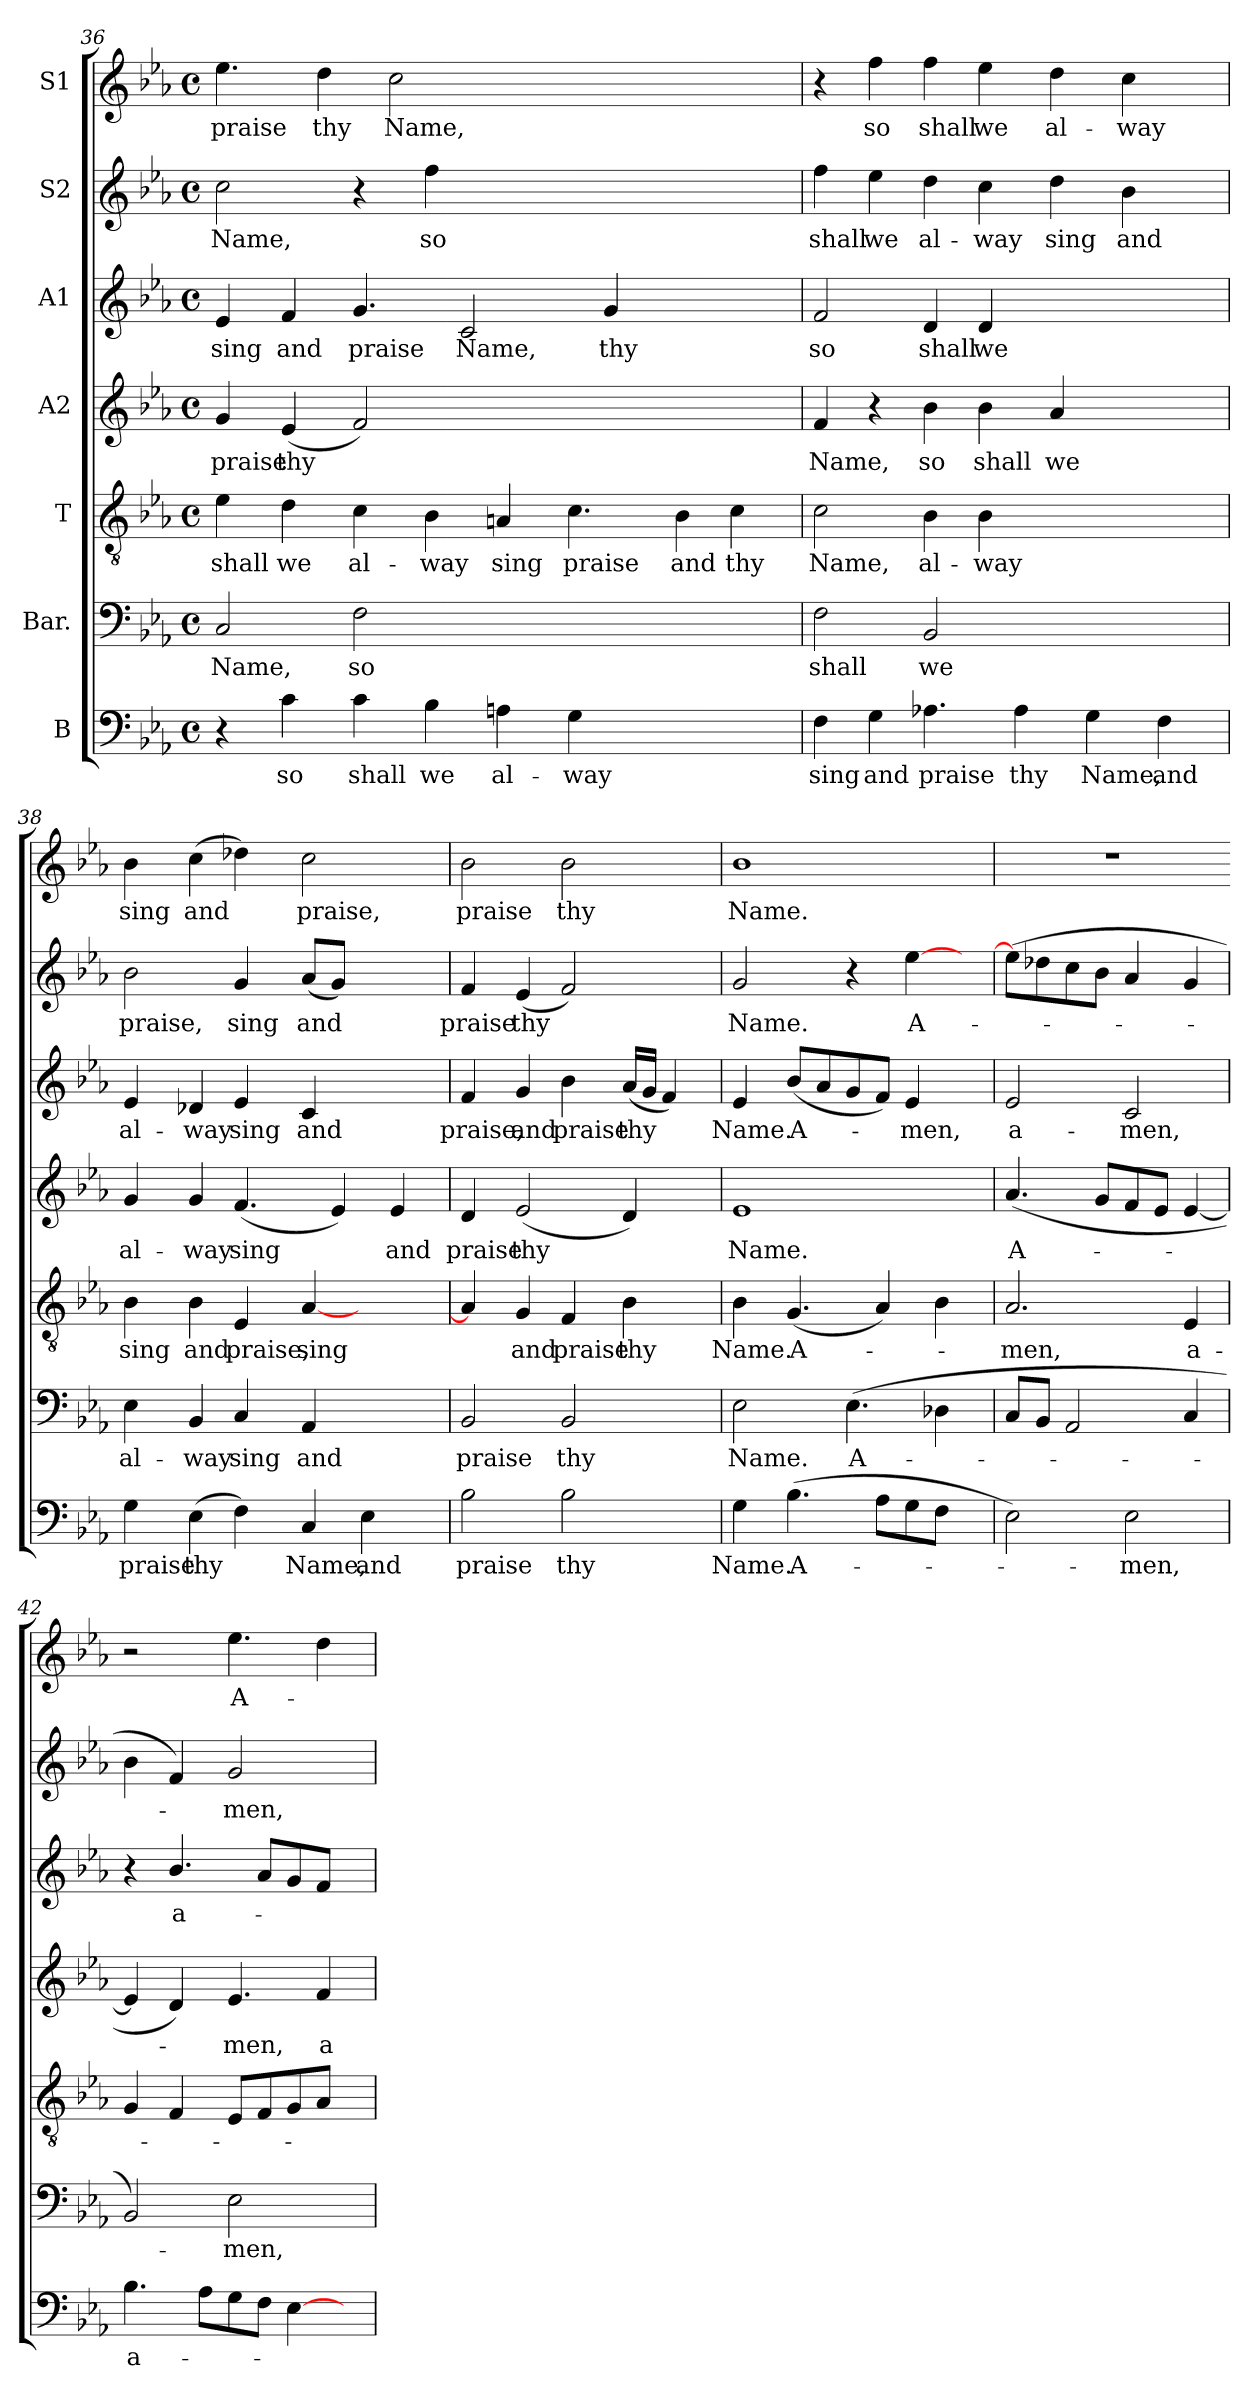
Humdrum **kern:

**kern	**text	**kern	**text	**kern	**text	**kern	**text	**kern	**text	**kern	**text	**kern	**text
*part7	*part7	*part6	*part6	*part5	*part5	*part4	*part4	*part3	*part3	*part2	*part2	*part1	*part1
*staff7	*staff7	*staff6	*staff6	*staff5	*staff5	*staff4	*staff4	*staff3	*staff3	*staff2	*staff2	*staff1	*staff1
*I"B	*	*I"Bar.	*	*I"T	*	*I"A2	*	*I"A1	*	*I"S2	*	*I"S1	*
!!LO:PB:g=z
*clefF4	*	*clefF4	*	*clefGv2	*	*clefG2	*	*clefG2	*	*clefG2	*	*clefG2	*
*k[b-e-a-]	*	*k[b-e-a-]	*	*k[b-e-a-]	*	*k[b-e-a-]	*	*k[b-e-a-]	*	*k[b-e-a-]	*	*k[b-e-a-]	*
*E-:	*	*E-:	*	*E-:	*	*E-:	*	*E-:	*	*E-:	*	*E-:	*
*M4/4	*	*M4/4	*	*M4/4	*	*M4/4	*	*M4/4	*	*M4/4	*	*M4/4	*
*met(c)	*	*met(c)	*	*met(c)	*	*met(c)	*	*met(c)	*	*met(c)	*	*met(c)	*
=36	=36	=36	=36	=36	=36	=36	=36	=36	=36	=36	=36	=36	=36
!	!	!	!LO:LY:b:cj	!	!LO:LY:b:cj	!	!LO:LY:b:cj	!	!LO:LY:b:cj	!	!LO:LY:b:cj	!	!LO:LY:b:cj
4r	.	2C/	Name,	4e-\	shall	4g/	praise	4e-/	sing	2cc\	Name,	4.ee-\	praise
!	!LO:LY:b:cj	!	!	!	!LO:LY:b:cj	!	!LO:LY:b	!	!LO:LY:b:cj	!	!	!	!
4c\	so	.	.	4d\	we	(<4e-/	thy	4f/	and	.	.	.	.
!	!	!	!	!	!	!	!	!	!	!	!	!	!LO:LY:b:cj
.	.	.	.	.	.	.	.	.	.	.	.	4dd\	thy
!	!LO:LY:b:cj	!	!LO:LY:b:cj	!	!LO:LY:b:cj	!	!	!	!LO:LY:b:cj	!	!	!	!
4c\	shall	2F\	so	4c\	al-	2f/)	.	4.g/	praise	4r	.	.	.
!	!	!	!	!	!	!	!	!	!	!	!	!	!LO:LY:b:cj
.	.	.	.	.	.	.	.	.	.	.	.	2cc\	Name,
!	!LO:LY:b:cj	!	!	!	!LO:LY:b:cj	!	!	!	!	!	!LO:LY:b:cj	!	!
4B-\	we	.	.	4B-\	-way	.	.	.	.	4ff\	so	.	.
!	!	!	!	!	!	!	!	!	!LO:LY:b:cj	!	!	!	!
.	.	.	.	.	.	.	.	2c/	Name,	.	.	.	.
!	!LO:LY:b:cj	!	!	!	!LO:LY:b:cj	!	!	!	!	!	!	!	!
4An\	al-	1ryy	.	4An/	sing	1ryy	.	.	.	1ryy	.	.	.
.	.	.	.	.	.	.	.	.	.	.	.	1ryy	.
!	!LO:LY:b:cj	!	!	!	!LO:LY:b:cj	!	!	!	!	!	!	!	!
4G\	-way	.	.	4.c\	praise	.	.	.	.	.	.	.	.
!	!	!	!	!	!	!	!	!	!LO:LY:b:cj	!	!	!	!
.	.	.	.	.	.	.	.	4g/	thy	.	.	.	.
2ryy	.	.	.	.	.	.	.	.	.	.	.	.	.
!	!	!	!	!	!LO:LY:b:cj	!	!	!	!	!	!	!	!
.	.	.	.	4B-\	and	.	.	2ryy	.	.	.	.	.
!	!	!	!	!	!LO:LY:b:cj	!	!	!	!	!	!	!	!
.	.	.	.	4c\	thy	.	.	.	.	.	.	.	.
8ryy	.	8ryy	.	.	.	8ryy	.	.	.	8ryy	.	.	.
=37	=37!	=37	=37!	=37	=37!	=37	=37!	=37	=37!	=37	=37!	=37!	=37!
!	!LO:LY:b:cj	!	!LO:LY:b:cj	!	!LO:LY:b:cj	!	!LO:LY:b:cj	!	!LO:LY:b:cj	!	!LO:LY:b:cj	!	!
4F\	sing	2F\	shall	2c\	Name,	4f/	Name,	2f/	so	4ff\	shall	4r	.
!	!LO:LY:b:cj	!	!	!	!	!	!	!	!	!	!LO:LY:b:cj	!	!LO:LY:b:cj
4G\	and	.	.	.	.	4r	.	.	.	4ee-\	we	4ff\	so
!	!LO:LY:b:cj	!	!LO:LY:b:cj	!	!LO:LY:b:cj	!	!LO:LY:b:cj	!	!LO:LY:b:cj	!	!LO:LY:b:cj	!	!LO:LY:b:cj
4.A-X\	praise	2BB-/	we	4B-\	al-	4b-\	so	4d/	shall	4dd\	al-	4ff\	shall
!	!	!	!	!	!LO:LY:b:cj	!	!LO:LY:b:cj	!	!LO:LY:b:cj	!	!LO:LY:b:cj	!	!LO:LY:b:cj
.	.	.	.	4B-\	-way	4b-\	shall	4d/	we	4cc\	-way	4ee-\	we
!	!LO:LY:b:rj	!	!	!	!	!	!	!	!	!	!	!	!
4A-\	thy	.	.	.	.	.	.	.	.	.	.	.	.
!	!	!	!	!	!	!	!LO:LY:b:cj	!	!	!	!LO:LY:b:cj	!	!LO:LY:b:cj
.	.	2ryy	.	2ryy	.	4a-/	we	2ryy	.	4dd\	sing	4dd\	al-
!	!LO:LY:b:cj	!	!	!	!	!	!	!	!	!	!	!	!
4G\	Name,	.	.	.	.	.	.	.	.	.	.	.	.
!	!	!	!	!	!	!	!	!	!	!	!LO:LY:b:cj	!	!LO:LY:b:cj
.	.	.	.	.	.	4.ryy	.	.	.	4b-\	and	4cc\	-way
!	!LO:LY:b:cj	!	!	!	!	!	!	!	!	!	!	!	!
4F\	and	.	.	.	.	.	.	.	.	.	.	.	.
.	.	8ryy	.	8ryy	.	.	.	8ryy	.	8ryy	.	8ryy	.
!!LO:LB:g=z
=38	=38	=38	=38	=38	=38	=38	=38	=38	=38	=38	=38	=38	=38
!	!LO:LY:b:cj	!	!LO:LY:b:cj	!	!LO:LY:b:cj	!	!LO:LY:b:cj	!	!LO:LY:b:cj	!	!LO:LY:b:cj	!	!LO:LY:b:cj
4G\	praise	4E-\	al-	4B-\	sing	4g/	al-	4e-/	al-	2b-\	praise,	4b-\	sing
!	!LO:LY:b	!	!LO:LY:b:cj	!	!LO:LY:b:cj	!	!LO:LY:b:cj	!	!LO:LY:b:cj	!	!	!	!LO:LY:b
(>4E-\	thy	4BB-/	-way	4B-\	and	4g/	-way	4d-X/	-way	.	.	(>4cc\	and
!	!	!	!LO:LY:b:cj	!	!LO:LY:b:cj	!	!LO:LY:b	!	!LO:LY:b:cj	!	!LO:LY:b:cj	!	!
4F\)	.	4C/	sing	4E-/	praise,	(<4.f/	sing	4e-/	sing	4g/	sing	4dd-X\)	.
!	!LO:LY:b:cj	!	!LO:LY:b:cj	!	!LO:LY:b:cj	!	!	!	!LO:LY:b:cj	!	!LO:LY:b	!	!LO:LY:b:cj
4C/	Name,	4AA-/	and	[<4A-/	sing	.	.	4c/	and	(<8a-/L	and	2cc\	praise,
.	.	.	.	.	.	4e-/)	.	.	.	8g/J)	.	.	.
!	!LO:LY:b:cj	!	!	!	!	!	!	!	!	!	!	!	!
4E-\	and	4.ryy	.	4.ryy	.	.	.	4.ryy	.	4.ryy	.	.	.
!	!	!	!	!	!	!	!LO:LY:b:cj	!	!	!	!	!	!
.	.	.	.	.	.	4e-/	and	.	.	.	.	.	.
8ryy	.	.	.	.	.	.	.	.	.	.	.	8ryy	.
=39	=39!	=39	=39!	=39	=39!	=39	=39!	=39	=39!	=39	=39!	=39!	=39!
!	!LO:LY:b:cj	!	!LO:LY:b:cj	!	!	!	!LO:LY:b:cj	!	!LO:LY:b:cj	!	!LO:LY:b:cj	!	!LO:LY:b:cj
2B-\	praise	2BB-/	praise	4A-/]	.	4d/	praise	4f/	praise,	4f/	praise	2b-\	praise
!	!	!	!	!	!LO:LY:b:cj	!	!LO:LY:b	!	!LO:LY:b:cj	!	!LO:LY:b	!	!
.	.	.	.	4G/	and	(<2e-/	thy	4g/	and	(<4e-/	thy	.	.
!	!LO:LY:b:cj	!	!LO:LY:b:cj	!	!LO:LY:b:cj	!	!	!	!LO:LY:b:cj	!	!	!	!LO:LY:b:cj
2B-\	thy	2BB-/	thy	4F/	praise	.	.	4b-\	praise	2f/)	.	2b-\	thy
!	!	!	!	!	!LO:LY:b:cj	!	!	!	!LO:LY:b	!	!	!	!
.	.	.	.	4B-\	thy	4d/)	.	(<16a-/L	thy	.	.	.	.
.	.	.	.	.	.	.	.	16g/J	.	.	.	.	.
.	.	.	.	.	.	.	.	4f/)	.	.	.	.	.
8ryy	.	8ryy	.	8ryy	.	8ryy	.	.	.	8ryy	.	8ryy	.
=40	=40!	=40	=40!	=40	=40!	=40	=40!	=40	=40!	=40	=40!	=40!	=40!
!	!LO:LY:b:cj	!	!LO:LY:b:cj	!	!LO:LY:b:cj	!	!LO:LY:b:cj	!	!LO:LY:b:cj	!	!LO:LY:b:cj	!	!LO:LY:b:cj
4G\	Name.	2E-\	Name.	4B-\	Name.	1e-	Name.	4e-/	Name.	2g/	Name.	1b-	Name.
!	!LO:LY:b:cj	!	!	!	!LO:LY:b:cj	!	!	!	!LO:LY:b:cj	!	!	!	!
(<4.B-\	A-	.	.	(<4.G/	A-	.	.	(<8b-/L	A-	.	.	.	.
.	.	.	.	.	.	.	.	8a-/	.	.	.	.	.
!	!	!	!LO:LY:b:cj	!	!	!	!	!	!	!	!	!	!
.	.	(<4.E-\	A-	.	.	.	.	8g/	.	4r	.	.	.
8A-\L	.	.	.	4A-/)	.	.	.	8f/J)	.	.	.	.	.
!	!	!	!	!	!	!	!	!	!LO:LY:b:cj	!	!LO:LY:b:cj	!	!
8G\	.	.	.	.	.	.	.	4e-/	-men,	[<4ee-\	A-	.	.
8F\J	.	4D-X\	.	4B-\	.	.	.	.	.	.	.	.	.
8ryy	.	.	.	.	.	8ryy	.	8ryy	.	8ryy	.	8ryy	.
!!LO:PB:g=z
=41	=41	=41	=41	=41	=41	=41	=41	=41	=41	=41	=41	=41	=41
!	!	!	!	!	!LO:LY:b:cj	!	!LO:LY:b:cj	!	!LO:LY:b:cj	!	!	!	!
2E-\)	.	8C/L	.	2.A-/	-men,	(<4.a-/	A-	2e-/	a-	(>8ee-\L]	.	1r	.
.	.	8BB-/J	.	.	.	.	.	.	.	8dd-X\	.	.	.
.	.	2AA-/	.	.	.	.	.	.	.	8cc\	.	.	.
.	.	.	.	.	.	8g/L	.	.	.	8b-\J	.	.	.
!	!LO:LY:b:cj	!	!	!	!	!	!	!	!LO:LY:b:cj	!	!	!	!
2E-\	-men,	.	.	.	.	8f/	.	2c/	-men,	4a-/	.	.	.
.	.	.	.	.	.	8e-/J	.	.	.	.	.	.	.
!	!	!	!	!	!LO:LY:b:cj	!	!	!	!	!	!	!	!
.	.	4C/	.	4E-/	a-	[<4e-/	.	.	.	4g/	.	.	.
=42	=42!	=42	=42!	=42	=42!	=42	=42!	=42	=42!	=42	=42!	=42!	=42!
!	!LO:LY:b:cj	!	!	!	!	!	!	!	!	!	!	!	!
4.B-\	a-	2BB-/)	.	4G/	.	4e-/]	.	4r	.	4b-\	.	2r	.
!	!	!	!	!	!	!	!	!	!LO:LY:b:cj	!	!	!	!
.	.	.	.	4F/	.	4d/)	.	4.b-/	a-	4f/)	.	.	.
8A-\L	.	.	.	.	.	.	.	.	.	.	.	.	.
!	!	!	!LO:LY:b:cj	!	!	!	!LO:LY:b:cj	!	!	!	!LO:LY:b:cj	!	!LO:LY:b:cj
8G\	.	2E-\	-men,	8E-/L	.	4.e-/	-men,	.	.	2g/	-men,	4.ee-\	A-
8F\J	.	.	.	8F/	.	.	.	8a-/L	.	.	.	.	.
[>4E-\	.	.	.	8G/	.	.	.	8g/	.	.	.	.	.
!	!	!	!	!	!	!	!LO:LY:b:cj	!	!	!	!	!	!
.	.	.	.	8A-/J	.	4f/	a-	8f/J	.	.	.	4dd\	.
8ryy	.	8ryy	.	8ryy	.	.	.	8ryy	.	8ryy	.	.	.
=	=!	=	=!	=	=!	=	=!	=	=!	=	=!	=!	=!
*-	*-	*-	*-	*-	*-	*-	*-	*-	*-	*-	*-	*-	*-
